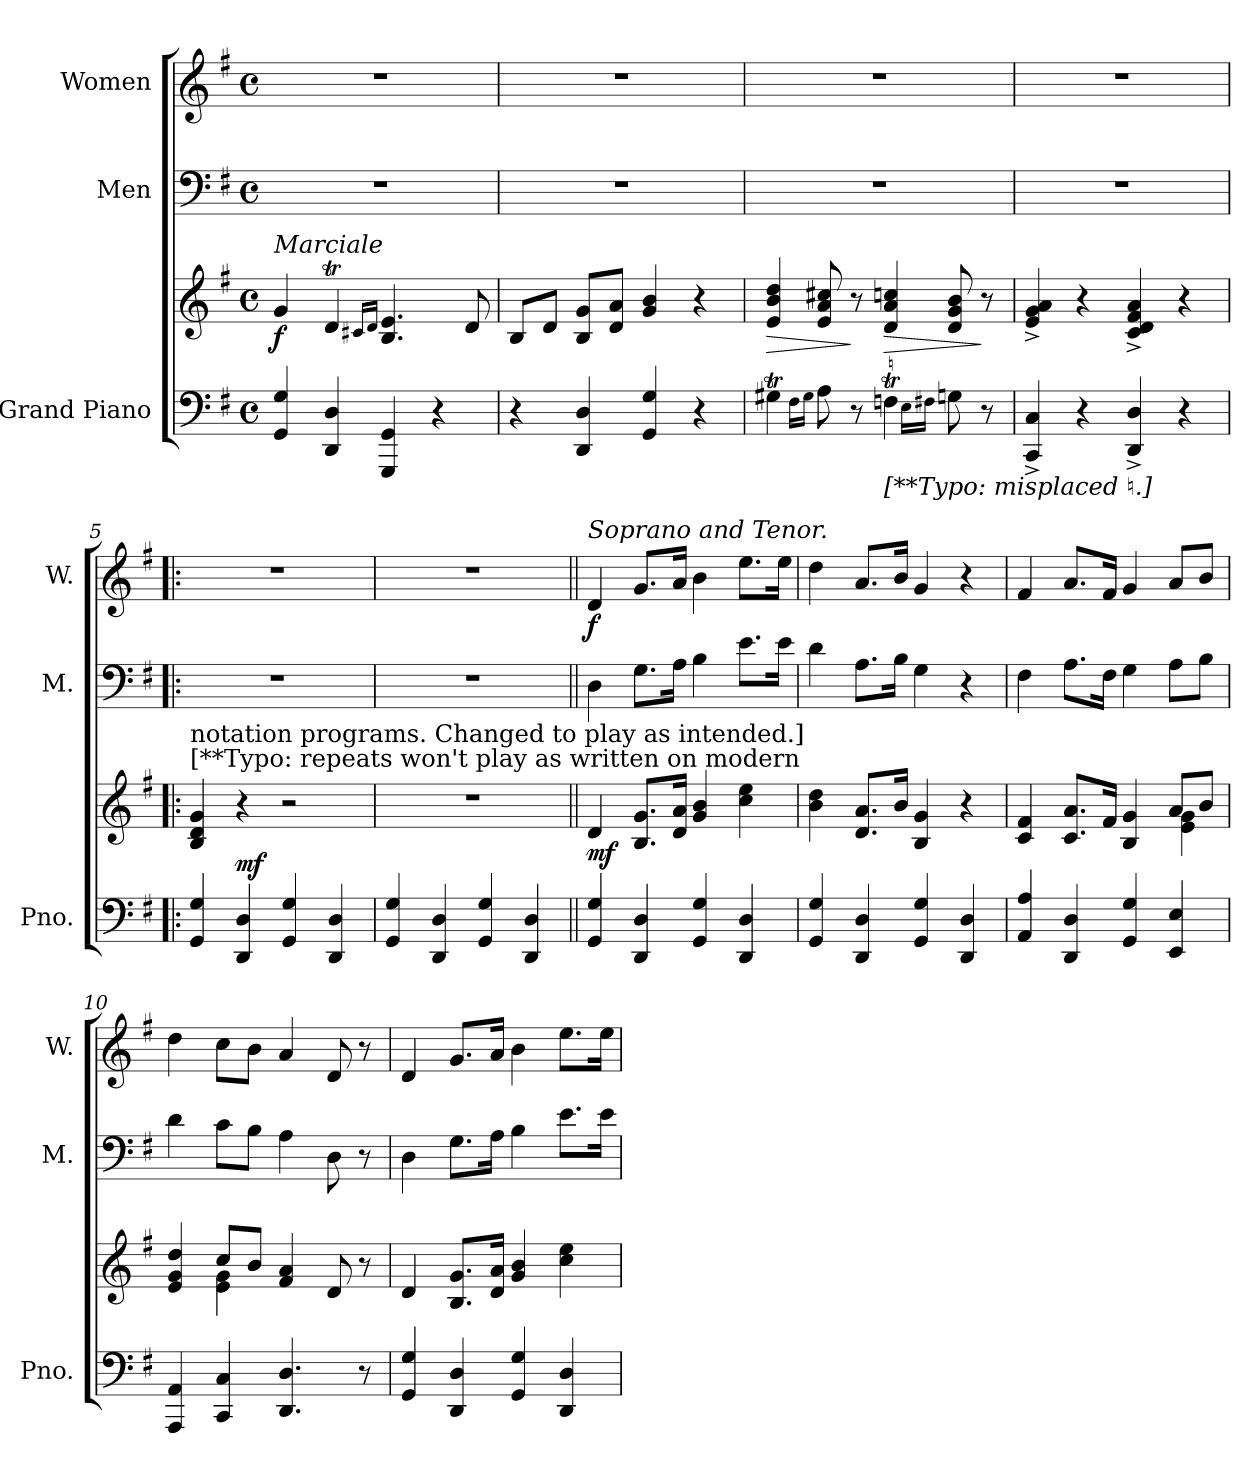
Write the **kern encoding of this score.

**kern	**kern	**dynam	**kern	**kern	**dynam
*part3	*part3	*part3	*part2	*part1	*part1
*staff4	*staff3	*staff3/4	*staff2	*staff1	*staff1
*I"Grand Piano	*	*	*I"Men	*I"Women	*
*I'Pno.	*	*	*I'M.	*I'W.	*
*clefF4	*clefG2	*	*clefF4	*clefG2	*
*k[f#]	*k[f#]	*	*k[f#]	*k[f#]	*
*M4/4	*M4/4	*	*M4/4	*M4/4	*
*met(c)	*met(c)	*	*met(c)	*met(c)	*
=1	=1	=1	=1	=1	=1
!	!LO:TX:a:i:t=Marciale	!	!	!	!
!	!	!LO:DY:b	!	!	!
4GG/ 4G/	4g/	f	1r	1r	.
4DD/ 4D/	4dT/	.	.	.	.
.	16qc#X/LL	.	.	.	.
.	16qd/JJ	.	.	.	.
4GGG/ 4GG/	4.B/ 4.e/	.	.	.	.
4r	.	.	.	.	.
.	8d/	.	.	.	.
=2	=2	=2	=2	=2	=2
4r	8B/L	.	1r	1r	.
.	8d/J	.	.	.	.
4DD/ 4D/	8B/ 8g/L	.	.	.	.
.	8d/ 8a/J	.	.	.	.
4GG/ 4G/	4g/ 4b/	.	.	.	.
4r	4r	.	.	.	.
=3	=3	=3	=3	=3	=3
!	!	!LO:HP:b	!	!	!
4G#Xt\	4e/ 4b/ 4dd/	>	1r	1r	.
16qF#\LL	.	.	.	.	.
16qG#\JJ	.	.	.	.	.
8A\	8e/ 8a/ 8cc#X/	.	.	.	.
8r	8r	]	.	.	.
!LO:TX:b:t=[**Typo&colon; misplaced ♮.]	!	!	!	!	!
!	!	!LO:HP:b	!	!	!
4FnT\	4d/ 4a/ 4ccn/	>	.	.	.
16qE\LL	.	.	.	.	.
16qF#X\JJ	.	.	.	.	.
8Gn\	8d/ 8g/ 8b/	.	.	.	.
8r	8r	]	.	.	.
=4	=4	=4	=4	=4	=4
4CC/^ 4C/^	4e/^ 4g/^ 4a/^	.	1r	1r	.
4r	4r	.	.	.	.
4DD/^ 4D/^	4c/^ 4d/^ 4f#/^ 4a/^	.	.	.	.
4r	4r	.	.	.	.
=5!|:	=5!|:	=5!|:	=5!|:	=5!|:	=5!|:
!	!LO:TX:a:t=[**Typo&colon; repeats won't play as written on modern	!	!	!	!
!	!LO:TX:a:t=notation programs. Changed to play as intended.]	!	!	!	!
4GG/ 4G/	4B/ 4d/ 4g/	.	1r	1r	.
!	!	!LO:DY:a=2	!	!	!
4DD/ 4D/	4r	mf	.	.	.
4GG/ 4G/	2r	.	.	.	.
4DD/ 4D/	.	.	.	.	.
=6	=6	=6	=6	=6	=6
4GG/ 4G/	1r	.	1r	1r	.
4DD/ 4D/	.	.	.	.	.
4GG/ 4G/	.	.	.	.	.
4DD/ 4D/	.	.	.	.	.
!!LO:LB:g=z
=7||	=7||	=7||	=7||	=7||	=7||
!	!	!	!	!LO:TX:a:i:t=Soprano and Tenor.	!
!	!	!LO:DY:b	!	!	!LO:DY:b
4GG/ 4G/	4d/	mf	4D\	4d/	f
4DD/ 4D/	8.B/ 8.g/L	.	8.G\L	8.g/L	.
.	16d/ 16a/Jk	.	16A\Jk	16a/Jk	.
4GG/ 4G/	4g/ 4b/	.	4B\	4b\	.
4DD/ 4D/	4cc\ 4ee\	.	8.e\L	8.ee\L	.
.	.	.	16e\Jk	16ee\Jk	.
=8	=8	=8	=8	=8	=8
4GG/ 4G/	4b\ 4dd\	.	4d\	4dd\	.
4DD/ 4D/	8.d/ 8.a/L	.	8.A\L	8.a/L	.
.	16b/Jk	.	16B\Jk	16b/Jk	.
4GG/ 4G/	4B/ 4g/	.	4G\	4g/	.
4DD/ 4D/	4r	.	4r	4r	.
=9	=9	=9	=9	=9	=9
*	*^	*	*	*	*
4AA/ 4A/	4c/ 4f#/	2.ryy	.	4F#\	4f#/	.
4DD/ 4D/	8.c/ 8.a/L	.	.	8.A\L	8.a/L	.
.	16f#/Jk	.	.	16F#\Jk	16f#/Jk	.
4GG/ 4G/	4B/ 4g/	.	.	4G\	4g/	.
4EE/ 4E/	8a/L	4e\ 4g\	.	8A\L	8a/L	.
.	8b/J	.	.	8B\J	8b/J	.
!!LO:LB:g=z
=10	=10	=10	=10	=10	=10	=10
4AAA/ 4AA/	4e/ 4g/ 4dd/	4ryy	.	4d\	4dd\	.
4CC/ 4C/	8cc/L	4e\ 4g\	.	8c\L	8cc\L	.
.	8b/J	.	.	8B\J	8b\J	.
4.DD/ 4.D/	4f#/ 4a/	2ryy	.	4A\	4a/	.
.	8d/	.	.	8D\	8d/	.
8r	8r	.	.	8r	8r	.
*	*v	*v	*	*	*	*
=11	=11	=11	=11	=11	=11
4GG/ 4G/	4d/	.	4D\	4d/	.
4DD/ 4D/	8.B/ 8.g/L	.	8.G\L	8.g/L	.
.	16d/ 16a/Jk	.	16A\Jk	16a/Jk	.
4GG/ 4G/	4g/ 4b/	.	4B\	4b\	.
4DD/ 4D/	4cc\ 4ee\	.	8.e\L	8.ee\L	.
.	.	.	16e\Jk	16ee\Jk	.
=	=	=	=	=	=
*-	*-	*-	*-	*-	*-
